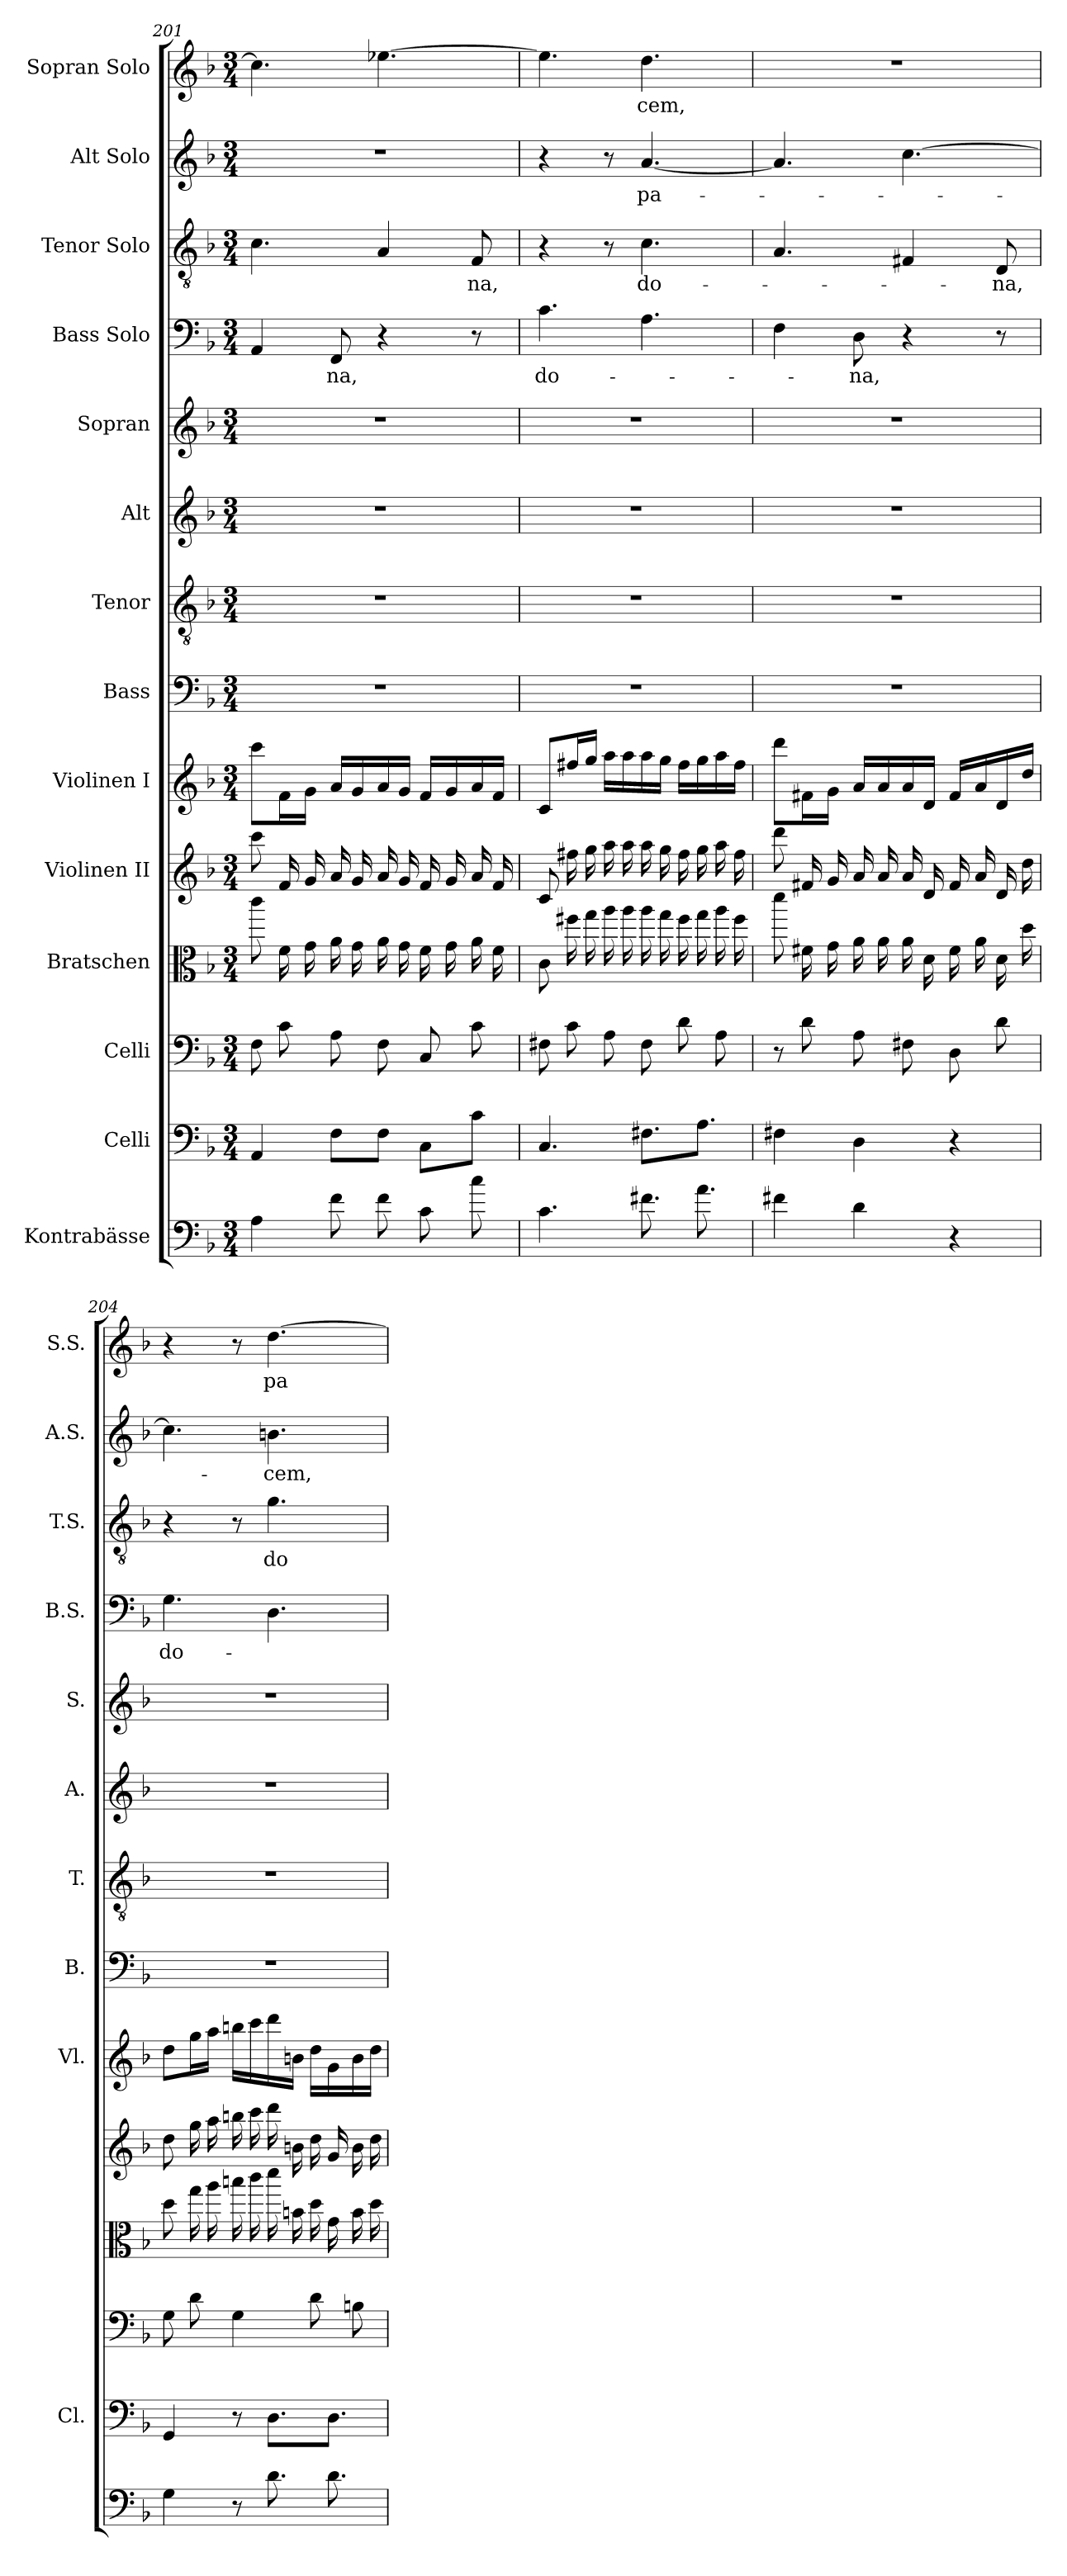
**kern	**kern	**kern	**kern	**kern	**kern	**kern	**kern	**kern	**kern	**kern	**text	**kern	**text	**kern	**text	**kern	**text
*part14	*part13	*part12	*part11	*part10	*part9	*part8	*part7	*part6	*part5	*part4	*part4	*part3	*part3	*part2	*part2	*part1	*part1
*staff14	*staff13	*staff12	*staff11	*staff10	*staff9	*staff8	*staff7	*staff6	*staff5	*staff4	*staff4	*staff3	*staff3	*staff2	*staff2	*staff1	*staff1
*I"Kontrabässe	*I"Celli	*I"Celli	*I"Bratschen	*I"Violinen II	*I"Violinen I	*I"Bass	*I"Tenor	*I"Alt	*I"Sopran	*I"Bass Solo	*	*I"Tenor Solo	*	*I"Alt Solo	*	*I"Sopran Solo	*
*	*I'Cl.	*	*	*	*I'Vl.	*I'B.	*I'T.	*I'A.	*I'S.	*I'B.S.	*	*I'T.S.	*	*I'A.S.	*	*I'S.S.	*
*clefF4	*clefF4	*clefF4	*clefC3	*clefG2	*clefG2	*clefF4	*clefGv2	*clefG2	*clefG2	*clefF4	*	*clefGv2	*	*clefG2	*	*clefG2	*
*ITrd7c12	*	*	*	*	*	*	*	*	*	*	*	*	*	*	*	*	*
*k[b-]	*k[b-]	*k[b-]	*k[b-]	*k[b-]	*k[b-]	*k[b-]	*k[b-]	*k[b-]	*k[b-]	*k[b-]	*	*k[b-]	*	*k[b-]	*	*k[b-]	*
*	*F:	*F:	*F:	*F:	*F:	*F:	*F:	*F:	*F:	*F:	*	*F:	*	*F:	*	*F:	*
*M3/4	*M3/4	*M3/4	*M3/4	*M3/4	*M3/4	*M3/4	*M3/4	*M3/4	*M3/4	*M3/4	*	*M3/4	*	*M3/4	*	*M3/4	*
=201	=201	=201	=201	=201	=201	=201	=201	=201	=201	=201	=201	=201	=201	=201	=201	=201	=201
4AA\	4AA/	8F\	8ccc\	8ccc\	8ccc\L	2.r	2.r	2.r	2.r	4AA/	.	4.c\	.	2.r	.	4.cc\]	.
.	.	8c\	16f\	16f/	16f\L	.	.	.	.	.	.	.	.	.	.	.	.
.	.	.	16g\	16g/	16g\JJ	.	.	.	.	.	.	.	.	.	.	.	.
!	!	!	!	!	!	!	!	!	!	!	!LO:LY:b	!	!	!	!	!	!
8F\	8F\L	8A\	16a\	16a/	16a/LL	.	.	.	.	8FF/	na,	.	.	.	.	.	.
.	.	.	16g\	16g/	16g/	.	.	.	.	.	.	.	.	.	.	.	.
8F\	8F\J	8F\	16a\	16a/	16a/	.	.	.	.	4r	.	4A/	.	.	.	[4.ee-X\	.
.	.	.	16g\	16g/	16g/JJ	.	.	.	.	.	.	.	.	.	.	.	.
8C\	8C\L	8C/	16f\	16f/	16f/LL	.	.	.	.	.	.	.	.	.	.	.	.
.	.	.	16g\	16g/	16g/	.	.	.	.	.	.	.	.	.	.	.	.
!	!	!	!	!	!	!	!	!	!	!	!	!	!LO:LY:b	!	!	!	!
8c\	8c\J	8c\	16a\	16a/	16a/	.	.	.	.	8r	.	8F/	na,	.	.	.	.
.	.	.	16f\	16f/	16f/JJ	.	.	.	.	.	.	.	.	.	.	.	.
!!LO:LB:g=z
=202	=202	=202	=202	=202	=202	=202	=202	=202	=202	=202	=202	=202	=202	=202	=202	=202	=202
!	!	!	!	!	!	!	!	!	!	!	!LO:LY:b	!	!	!	!	!	!
4.C\	4.C/	8F#X\	8c\	8c/	8c/L	2.r	2.r	2.r	2.r	4.c\	-do-	4r	.	4r	.	4.ee-\]	.
.	.	8c\	16ff#X\	16ff#X\	16ff#X/L	.	.	.	.	.	.	.	.	.	.	.	.
.	.	.	16gg\	16gg\	16gg/JJ	.	.	.	.	.	.	.	.	.	.	.	.
.	.	8A\	16aa\	16aa\	16aa\LL	.	.	.	.	.	.	8r	.	8r	.	.	.
.	.	.	16aa\	16aa\	16aa\	.	.	.	.	.	.	.	.	.	.	.	.
!	!	!	!	!	!	!	!	!	!	!	!	!	!LO:LY:b	!	!LO:LY:b	!	!LO:LY:b
8.F#X\	8.F#X\L	8F#\	16aa\	16aa\	16aa\	.	.	.	.	4.A\	.	4.c\	-do-	[4.a/	-pa-	4.dd\	cem,
.	.	.	16gg\	16gg\	16gg\JJ	.	.	.	.	.	.	.	.	.	.	.	.
.	.	8d\	16ff#\	16ff#\	16ff#\LL	.	.	.	.	.	.	.	.	.	.	.	.
8.A\	8.A\J	.	16gg\	16gg\	16gg\	.	.	.	.	.	.	.	.	.	.	.	.
.	.	8A\	16aa\	16aa\	16aa\	.	.	.	.	.	.	.	.	.	.	.	.
.	.	.	16ff#\	16ff#\	16ff#\JJ	.	.	.	.	.	.	.	.	.	.	.	.
=203	=203	=203	=203	=203	=203	=203	=203	=203	=203	=203	=203	=203	=203	=203	=203	=203	=203
4F#X\	4F#X\	8r	8ddd\	8ddd\	8ddd\L	2.r	2.r	2.r	2.r	4F\	.	4.A/	.	4.a/]	.	2.r	.
.	.	8d\	16f#X\	16f#X/	16f#X\L	.	.	.	.	.	.	.	.	.	.	.	.
.	.	.	16g\	16g/	16g\JJ	.	.	.	.	.	.	.	.	.	.	.	.
!	!	!	!	!	!	!	!	!	!	!	!LO:LY:b	!	!	!	!	!	!
4D\	4D\	8A\	16a\	16a/	16a/LL	.	.	.	.	8D\	na,	.	.	.	.	.	.
.	.	.	16a\	16a/	16a/	.	.	.	.	.	.	.	.	.	.	.	.
.	.	8F#X\	16a\	16a/	16a/	.	.	.	.	4r	.	4F#X/	.	[4.cc\	.	.	.
.	.	.	16d\	16d/	16d/JJ	.	.	.	.	.	.	.	.	.	.	.	.
4r	4r	8D\	16f#\	16f#/	16f#/LL	.	.	.	.	.	.	.	.	.	.	.	.
.	.	.	16a\	16a/	16a/	.	.	.	.	.	.	.	.	.	.	.	.
!	!	!	!	!	!	!	!	!	!	!	!	!	!LO:LY:b	!	!	!	!
.	.	8d\	16d\	16d/	16d/	.	.	.	.	8r	.	8D/	na,	.	.	.	.
.	.	.	16dd\	16dd\	16dd/JJ	.	.	.	.	.	.	.	.	.	.	.	.
=204	=204	=204	=204	=204	=204	=204	=204	=204	=204	=204	=204	=204	=204	=204	=204	=204	=204
!	!	!	!	!	!	!	!	!	!	!	!LO:LY:b	!	!	!	!	!	!
4GG\	4GG/	8G\	8dd\	8dd\	8dd\L	2.r	2.r	2.r	2.r	4.G\	-do-	4r	.	4.cc\]	.	4r	.
.	.	8d\	16gg\	16gg\	16gg\L	.	.	.	.	.	.	.	.	.	.	.	.
.	.	.	16aa\	16aa\	16aa\JJ	.	.	.	.	.	.	.	.	.	.	.	.
8r	8r	4G\	16bbn\	16bbn\	16bbn\LL	.	.	.	.	.	.	8r	.	.	.	8r	.
.	.	.	16ccc\	16ccc\	16ccc\	.	.	.	.	.	.	.	.	.	.	.	.
!	!	!	!	!	!	!	!	!	!	!	!	!	!LO:LY:b	!	!LO:LY:b	!	!LO:LY:b
8.D\	8.D\L	.	16ddd\	16ddd\	16ddd\	.	.	.	.	4.D\	.	4.g\	-do-	4.bn\	cem,	[4.dd\	-pa-
.	.	.	16bn\	16bn\	16bn\JJ	.	.	.	.	.	.	.	.	.	.	.	.
.	.	8d\	16dd\	16dd\	16dd\LL	.	.	.	.	.	.	.	.	.	.	.	.
8.D\	8.D\J	.	16g\	16g/	16g\	.	.	.	.	.	.	.	.	.	.	.	.
.	.	8Bn\	16b\	16b\	16b\	.	.	.	.	.	.	.	.	.	.	.	.
.	.	.	16dd\	16dd\	16dd\JJ	.	.	.	.	.	.	.	.	.	.	.	.
=	=	=	=	=	=	=	=	=	=	=	=	=	=	=	=	=	=
*-	*-	*-	*-	*-	*-	*-	*-	*-	*-	*-	*-	*-	*-	*-	*-	*-	*-
